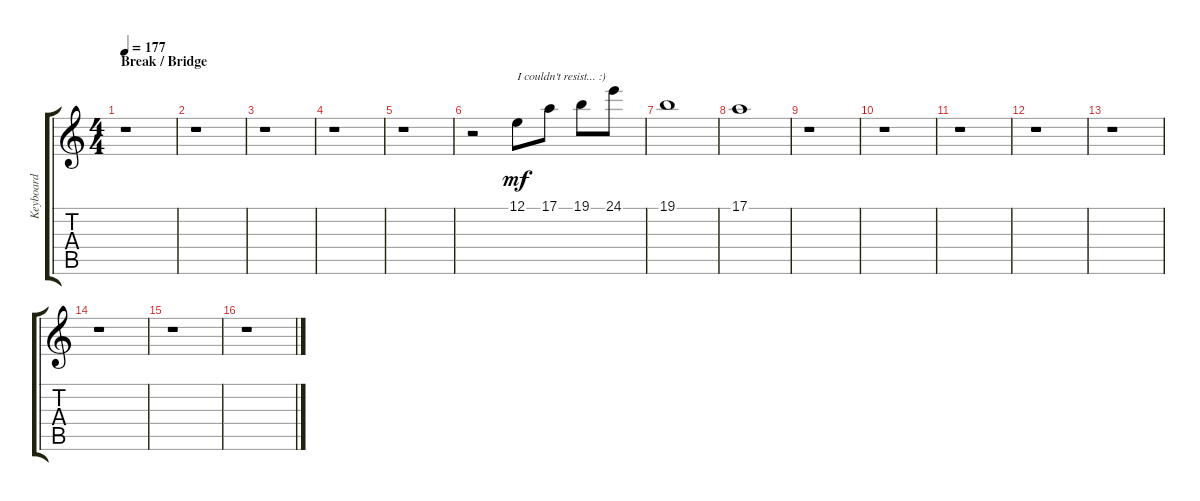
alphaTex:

\track ("Keyboard" "Keyboard") {instrument electricgrandpiano}
\staff {score tabs}
\tuning (E4 B3 G3 D3 A2 E2) {hide}
\ts (4 4)
\section ("" "Break / Bridge")
\tempo 177
\clef g2
\ks c
r.1{dy f} |
r.1 |
r.1 |
r.1 |
r.1 |
r.2 12.1.8{txt "I couldn't resist... :)" dy mf} 17.1.8 19.1.8 24.1.8 |
19.1.1 |
17.1.1 |
r.1 |
r.1 |
r.1 |
r.1 |
r.1 |
r.1 |
r.1 |
r.1
